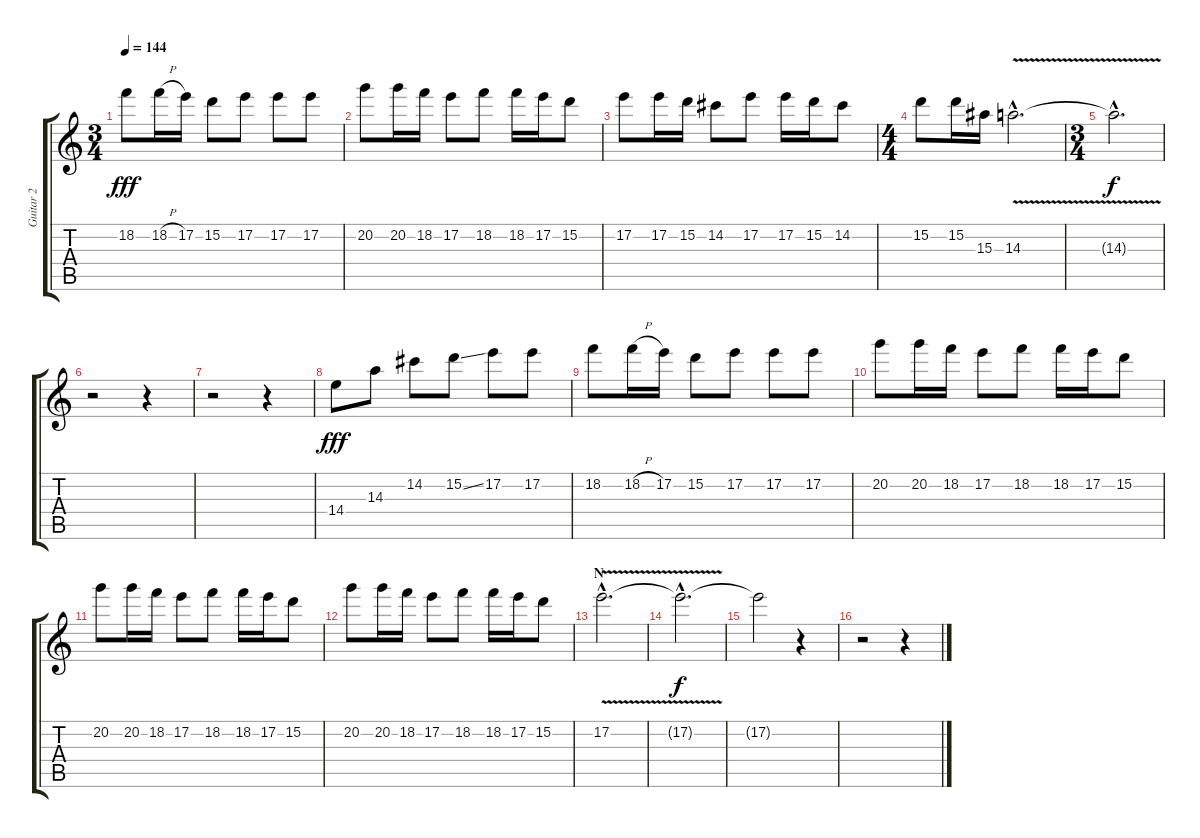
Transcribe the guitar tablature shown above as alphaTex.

\track ("Guitar 2" "Guitar 2") {instrument distortionguitar}
\staff {score tabs}
\tuning (E4 B3 G3 D3 A2 E2) {hide}
\ts (3 4)
\tempo 144
\clef g2
\ks c
18.2.8{dy fff} 18.2{h}.16 17.2.16 15.2.8 17.2.8 17.2.8 17.2.8 |
20.2.8 20.2.16 18.2.16 17.2.8 18.2.8 18.2.16 17.2.16 15.2.8 |
17.2.8 17.2.16 15.2.16 14.2.8 17.2.8 17.2.16 15.2.16 14.2.8 |
\ts (4 4)
15.2.8 15.2.16 15.3.16 14.3{v hac}.2{d} |
\ts (3 4)
14.3{hac t}.2{d dy f} |
r.2 r.4 |
r.2 r.4 |
14.4.8{dy fff} 14.3.8 14.2.8 15.2{ss}.8 17.2.8 17.2.8 |
18.2.8 18.2{h}.16 17.2.16 15.2.8 17.2.8 17.2.8 17.2.8 |
20.2.8 20.2.16 18.2.16 17.2.8 18.2.8 18.2.16 17.2.16 15.2.8 |
20.2.8 20.2.16 18.2.16 17.2.8 18.2.8 18.2.16 17.2.16 15.2.8 |
20.2.8 20.2.16 18.2.16 17.2.8 18.2.8 18.2.16 17.2.16 15.2.8 |
\section ("" "N")
17.2{v hac}.2{d} |
17.2{hac t}.2{d dy f} |
17.2{t}.2 r.4 |
r.2 r.4
